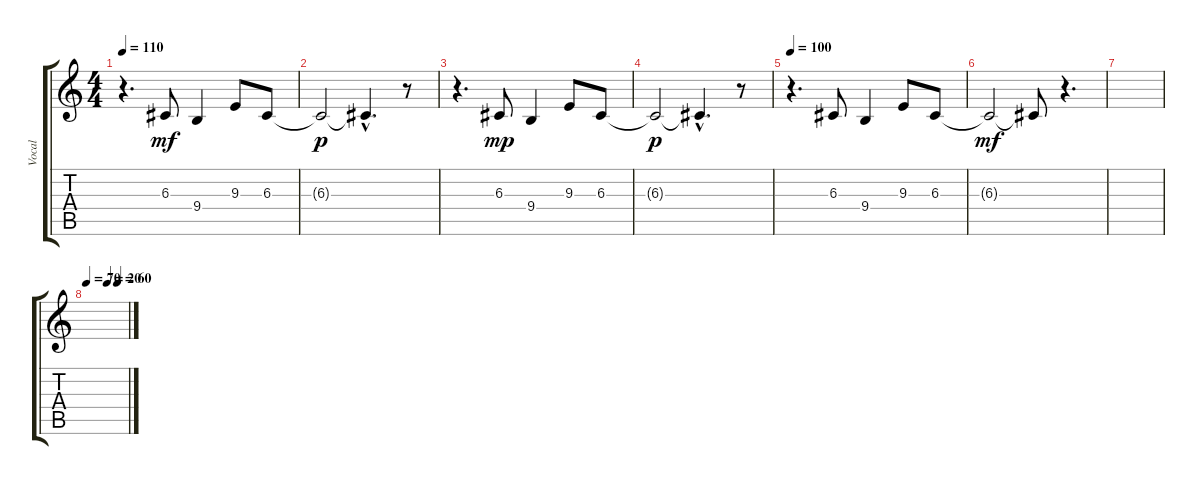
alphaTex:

\track ("Vocal" "Vocal") {instrument vibraphone}
\staff {score tabs}
\tuning (E4 B3 G3 D3 A2 E2) {hide}
\ts (4 4)
\tempo 110
\clef g2
\ks c
r.4{d dy f} 6.3.8{dy mf} 9.4.4 9.3.8 6.3.8 |
6.3{t}.2{dy p} 6.3{hac t}.4{d} r.8 |
r.4{d} 6.3.8{dy mp} 9.4.4 9.3.8 6.3.8 |
6.3{t}.2{dy p} 6.3{hac t}.4{d} r.8 |
\tempo 100
r.4{d} 6.3.8 9.4.4 9.3.8 6.3.8 |
6.3{t}.2{dy mf} 6.3{t}.8 r.4{d} |
|
\tempo 70
\tempo (20 0.5)
\tempo (60 0.75)
